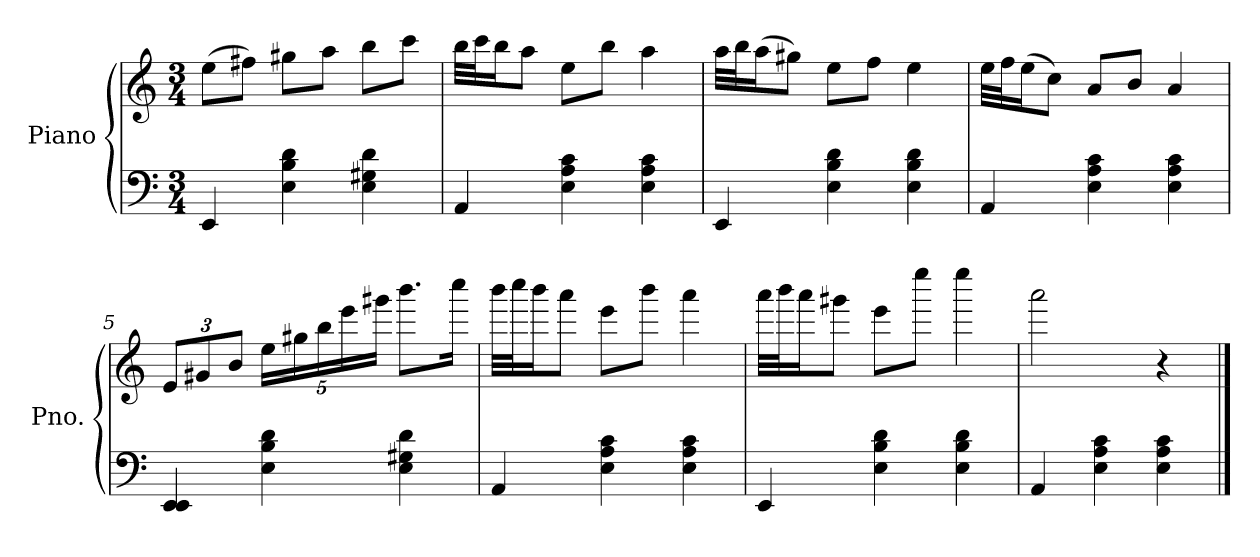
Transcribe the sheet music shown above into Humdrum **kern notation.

**kern	**kern
*part1	*part1
*staff2	*staff1
*I"Piano	*
*I'Pno.	*
*clefF4	*clefG2
*k[]	*k[]
*C:	*C:
*M3/4	*M3/4
=1	=1
4EE/	(8ee\L
.	8ff#X\J)
4E\ 4B\ 4d\	8gg#X\L
.	8aa\J
4E\ 4G#X\ 4d\	8bb\L
.	8ccc\J
=2	=2
4AA/	32bb\LLL
.	32ccc\J
.	16bb\J
.	8aa\J
4E\ 4A\ 4c\	8ee\L
.	8bb\J
4E\ 4A\ 4c\	4aa\
=3	=3
4EE/	32aa\LLL
.	32bb\J
.	(16aa\J
.	8gg#X\J)
4E\ 4B\ 4d\	8ee\L
.	8ff\J
4E\ 4B\ 4d\	4ee\
=4	=4
4AA/	32ee\LLL
.	32ff\J
.	(16ee\J
.	8cc\J)
4E\ 4A\ 4c\	8a/L
.	8b/J
4E\ 4A\ 4c\	4a/
!!LO:LB:g=z
=5	=5
*	*Xbrackettup
4EE/ 4EE/	12e/L
.	12g#X/
.	12b/J
4E\ 4B\ 4d\	20ee\LL
.	20gg#X\
.	20bb\
.	20eee\
.	20ggg#X\JJ
4E\ 4G#X\ 4d\	8.bbb\L
.	16cccc\Jk
=6	=6
4AA/	32bbb\LLL
.	32cccc\J
.	16bbb\J
.	8aaa\J
4E\ 4A\ 4c\	8eee\L
.	8bbb\J
4E\ 4A\ 4c\	4aaa\
=7	=7
4EE/	32aaa\LLL
.	32bbb\J
.	16aaa\J
.	8ggg#X\J
4E\ 4B\ 4d\	8eee\L
.	8eeee\J
4E\ 4B\ 4d\	4eeee\
=8	=8
4AA/	2aaa\
4E\ 4A\ 4c\	.
4E\ 4A\ 4c\	4r
==	==
*-	*-
